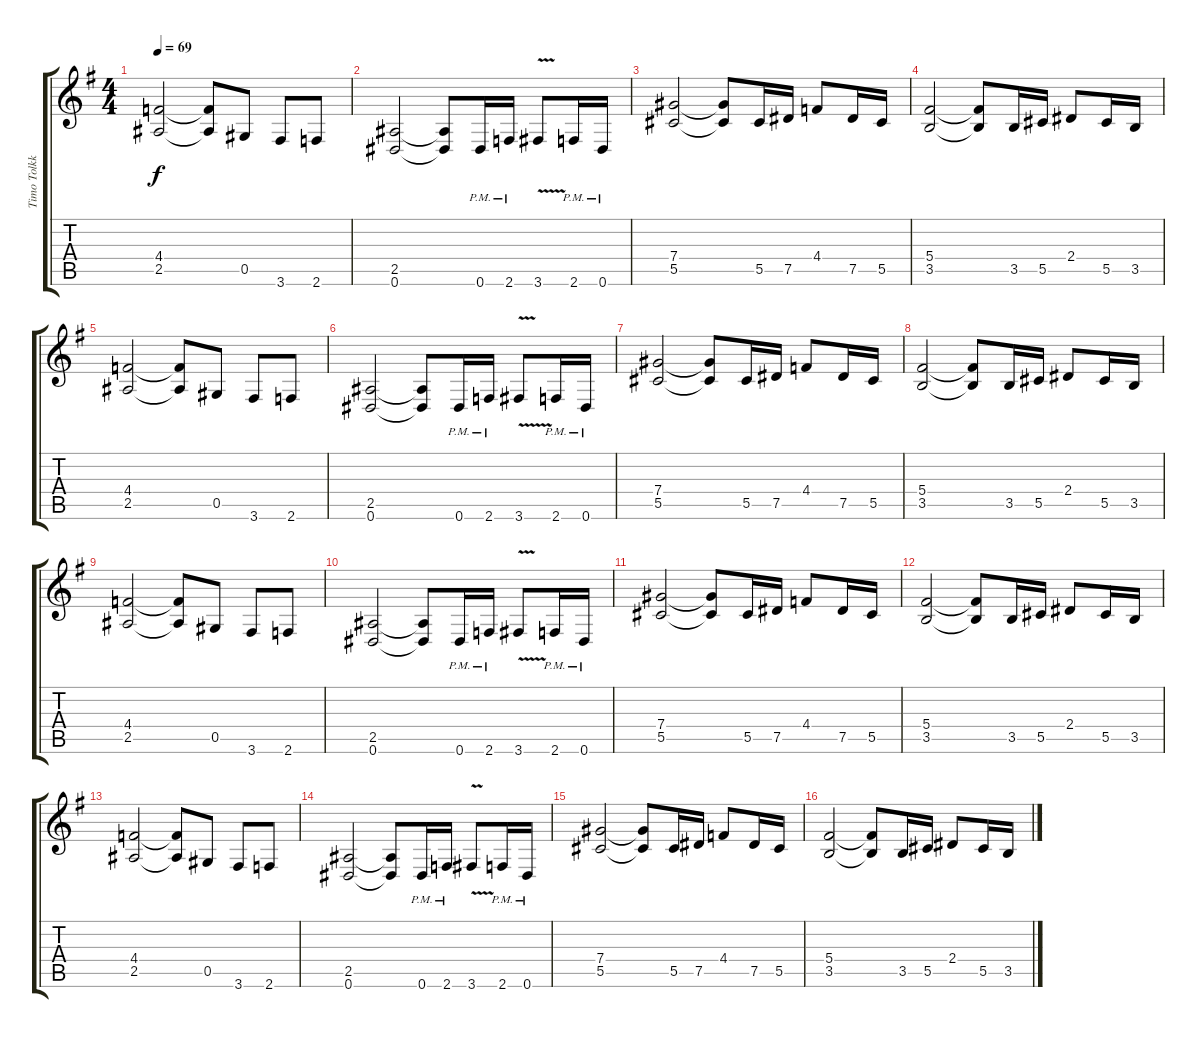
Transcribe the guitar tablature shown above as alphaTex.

\track ("Timo Tolkki II" "Timo Tolkk") {instrument distortionguitar}
\staff {score tabs}
\tuning (Eb4 Bb3 Gb3 Db3 Ab2 Eb2) {hide}
\ts (4 4)
\tempo 69
\clef g2
\ks g
(4.4 2.5).2{dy f} (4.4{t} 2.5{t}).8 0.5.8 3.6.8 2.6.8 |
(2.5 0.6).2 (2.5{t} 0.6{t}).8 0.6{pm}.16 2.6{pm}.16 3.6{v}.8 2.6{pm}.16 0.6{pm}.16 |
(7.4 5.5).2 (7.4{t} 5.5{t}).8 5.5.16 7.5.16 4.4.8 7.5.16 5.5.16 |
(5.4 3.5).2 (5.4{t} 3.5{t}).8 3.5.16 5.5.16 2.4.8 5.5.16 3.5.16 |
(4.4 2.5).2 (4.4{t} 2.5{t}).8 0.5.8 3.6.8 2.6.8 |
(2.5 0.6).2 (2.5{t} 0.6{t}).8 0.6{pm}.16 2.6{pm}.16 3.6{v}.8 2.6{pm}.16 0.6{pm}.16 |
(7.4 5.5).2 (7.4{t} 5.5{t}).8 5.5.16 7.5.16 4.4.8 7.5.16 5.5.16 |
(5.4 3.5).2 (5.4{t} 3.5{t}).8 3.5.16 5.5.16 2.4.8 5.5.16 3.5.16 |
(4.4 2.5).2 (4.4{t} 2.5{t}).8 0.5.8 3.6.8 2.6.8 |
(2.5 0.6).2 (2.5{t} 0.6{t}).8 0.6{pm}.16 2.6{pm}.16 3.6{v}.8 2.6{pm}.16 0.6{pm}.16 |
(7.4 5.5).2 (7.4{t} 5.5{t}).8 5.5.16 7.5.16 4.4.8 7.5.16 5.5.16 |
(5.4 3.5).2 (5.4{t} 3.5{t}).8 3.5.16 5.5.16 2.4.8 5.5.16 3.5.16 |
(4.4 2.5).2 (4.4{t} 2.5{t}).8 0.5.8 3.6.8 2.6.8 |
(2.5 0.6).2 (2.5{t} 0.6{t}).8 0.6{pm}.16 2.6{pm}.16 3.6{v}.8 2.6{pm}.16 0.6{pm}.16 |
(7.4 5.5).2 (7.4{t} 5.5{t}).8 5.5.16 7.5.16 4.4.8 7.5.16 5.5.16 |
(5.4 3.5).2 (5.4{t} 3.5{t}).8 3.5.16 5.5.16 2.4.8 5.5.16 3.5.16
